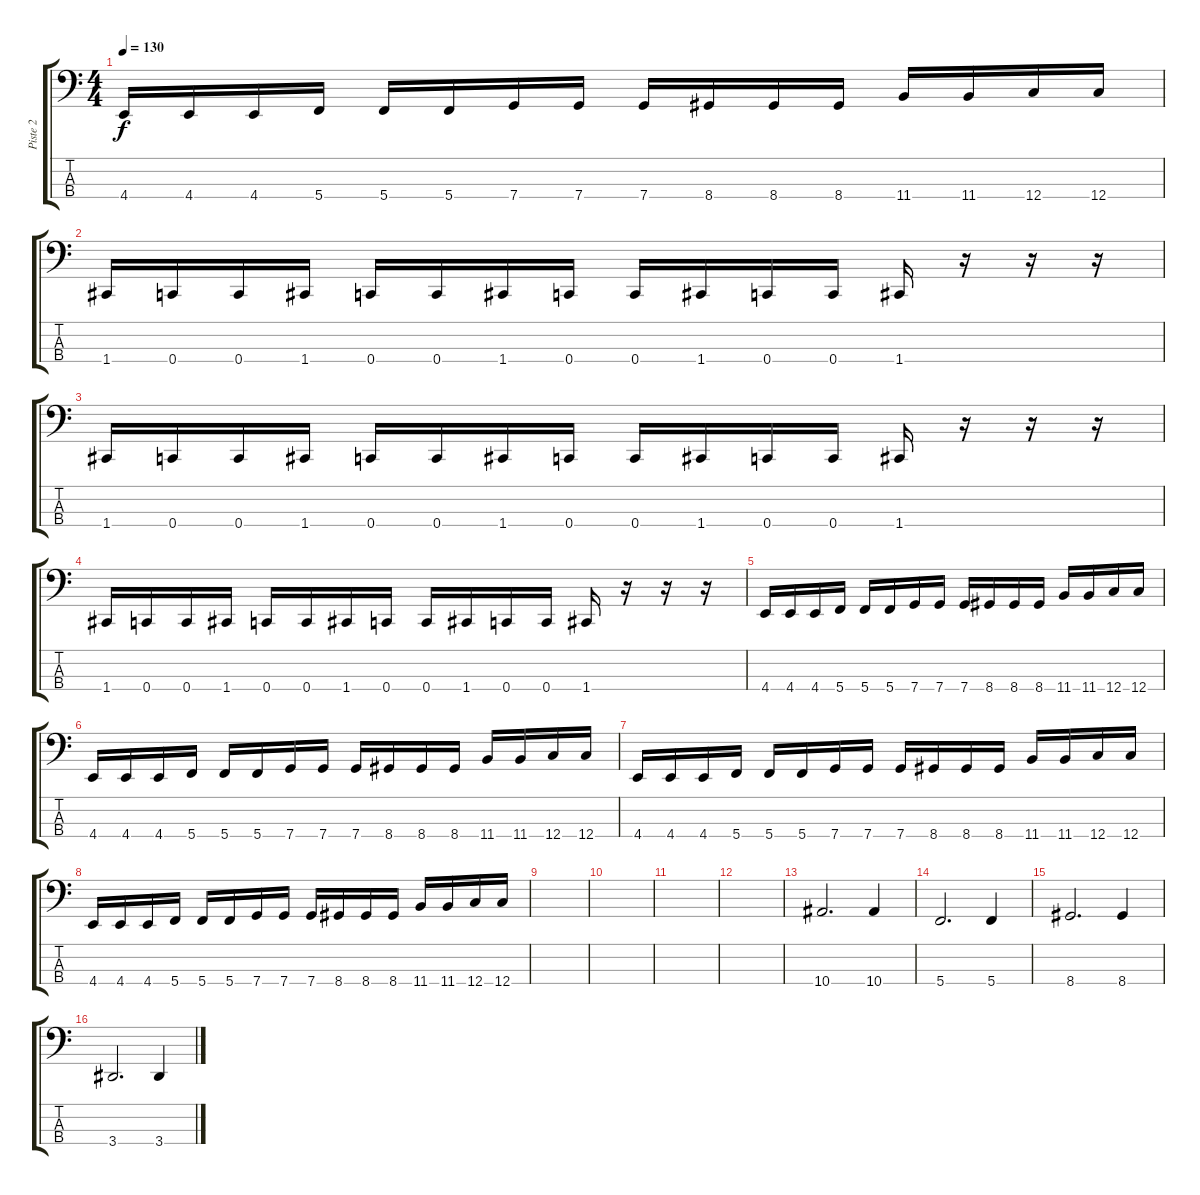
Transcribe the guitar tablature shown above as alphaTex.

\track ("Piste 2" "Piste 2") {instrument slapbass1}
\staff {score tabs}
\tuning (F2 C2 G1 C1) {hide}
\ts (4 4)
\tempo 130
\clef f4
\ks c
4.4.16{dy f} 4.4.16 4.4.16 5.4.16 5.4.16 5.4.16 7.4.16 7.4.16 7.4.16 8.4.16 8.4.16 8.4.16 11.4.16 11.4.16 12.4.16 12.4.16 |
1.4.16 0.4.16 0.4.16 1.4.16 0.4.16 0.4.16 1.4.16 0.4.16 0.4.16 1.4.16 0.4.16 0.4.16 1.4.16 r.16 r.16 r.16 |
1.4.16 0.4.16 0.4.16 1.4.16 0.4.16 0.4.16 1.4.16 0.4.16 0.4.16 1.4.16 0.4.16 0.4.16 1.4.16 r.16 r.16 r.16 |
1.4.16 0.4.16 0.4.16 1.4.16 0.4.16 0.4.16 1.4.16 0.4.16 0.4.16 1.4.16 0.4.16 0.4.16 1.4.16 r.16 r.16 r.16 |
4.4.16 4.4.16 4.4.16 5.4.16 5.4.16 5.4.16 7.4.16 7.4.16 7.4.16 8.4.16 8.4.16 8.4.16 11.4.16 11.4.16 12.4.16 12.4.16 |
4.4.16 4.4.16 4.4.16 5.4.16 5.4.16 5.4.16 7.4.16 7.4.16 7.4.16 8.4.16 8.4.16 8.4.16 11.4.16 11.4.16 12.4.16 12.4.16 |
4.4.16 4.4.16 4.4.16 5.4.16 5.4.16 5.4.16 7.4.16 7.4.16 7.4.16 8.4.16 8.4.16 8.4.16 11.4.16 11.4.16 12.4.16 12.4.16 |
4.4.16 4.4.16 4.4.16 5.4.16 5.4.16 5.4.16 7.4.16 7.4.16 7.4.16 8.4.16 8.4.16 8.4.16 11.4.16 11.4.16 12.4.16 12.4.16 |
|
|
|
|
10.4.2{d} 10.4.4 |
5.4.2{d} 5.4.4 |
8.4.2{d} 8.4.4 |
3.4.2{d} 3.4.4
